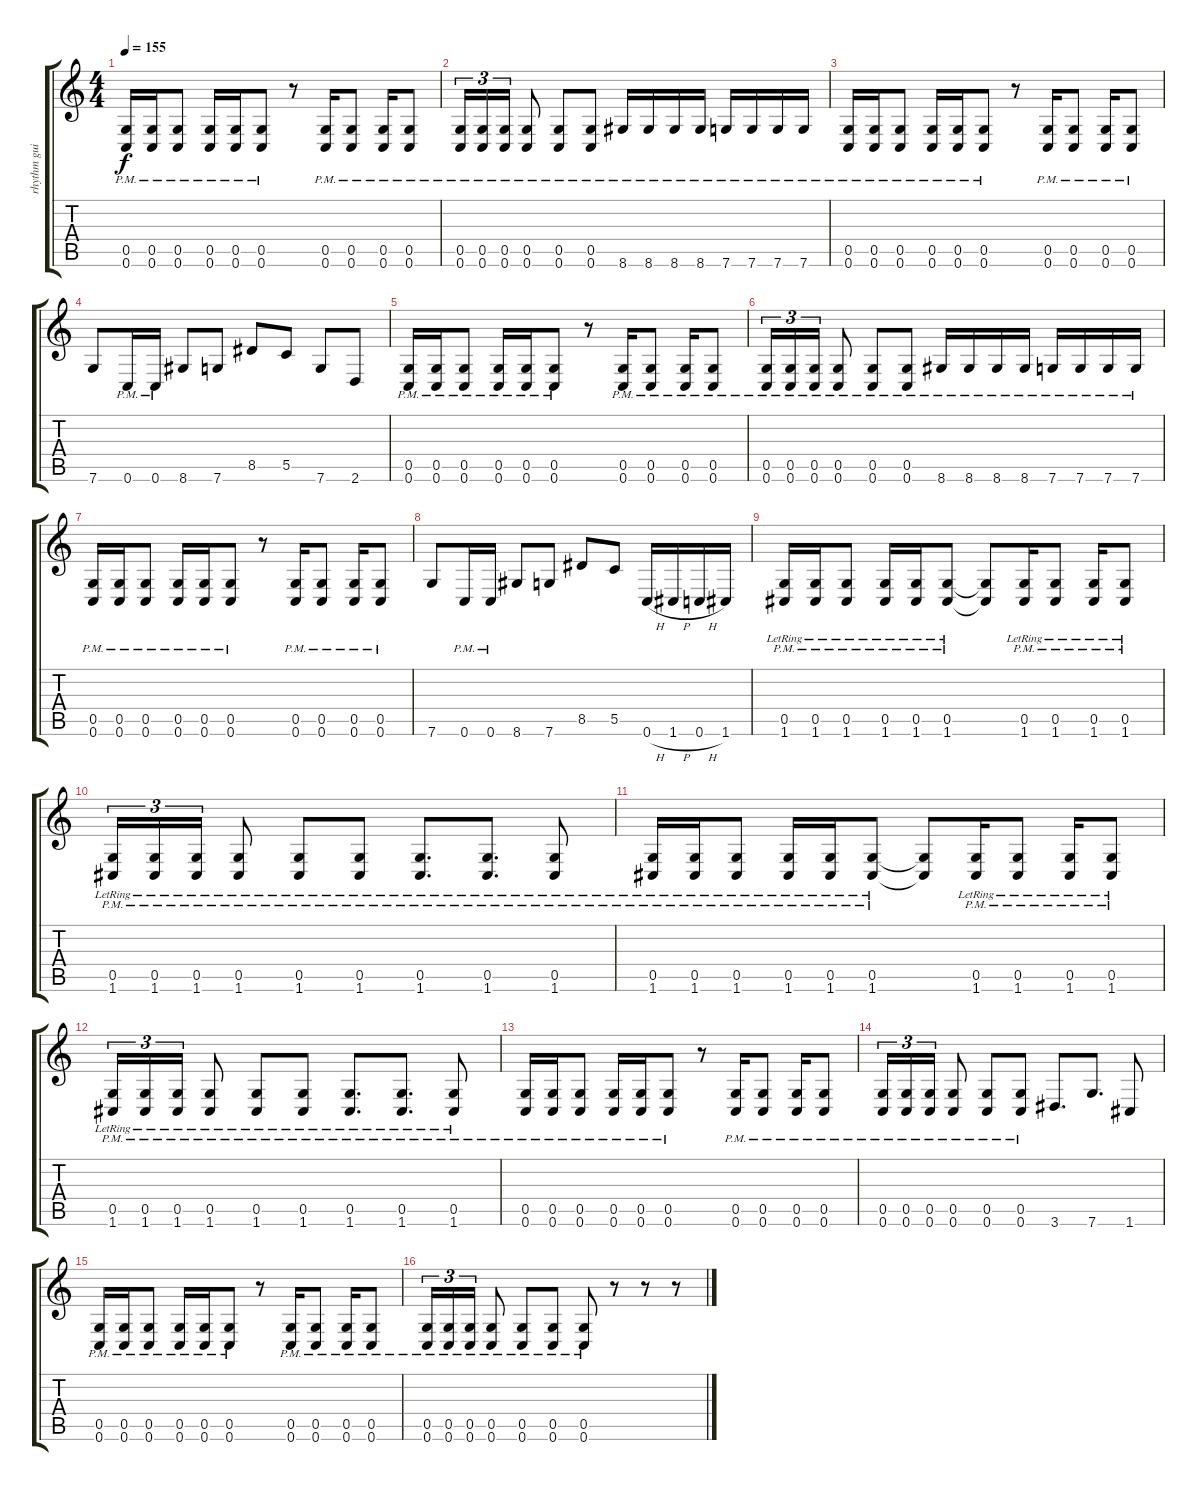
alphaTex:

\track ("rhythm guitar" "rhythm gui") {instrument distortionguitar}
\staff {score tabs}
\tuning (D4 A3 F3 C3 G2 C2) {hide}
\ts (4 4)
\tempo 155
\clef g2
\ks c
(0.5{pm} 0.6{pm}).16{dy f} (0.5{pm} 0.6{pm}).16 (0.5{pm} 0.6{pm}).8 (0.5{pm} 0.6{pm}).16 (0.5{pm} 0.6{pm}).16 (0.5{pm} 0.6{pm}).8 r.8 (0.5{pm} 0.6{pm}).16 (0.5{pm} 0.6{pm}).8 (0.5{pm} 0.6{pm}).16 (0.5{pm} 0.6{pm}).8 |
(0.5{pm} 0.6{pm}).16{tu (3 2)} (0.5{pm} 0.6{pm}).16{tu (3 2)} (0.5{pm} 0.6{pm}).16{tu (3 2)} (0.5{pm} 0.6{pm}).8 (0.5{pm} 0.6{pm}).8 (0.5{pm} 0.6{pm}).8 8.6{pm}.16 8.6{pm}.16 8.6{pm}.16 8.6{pm}.16 7.6{pm}.16 7.6{pm}.16 7.6{pm}.16 7.6{pm}.16 |
(0.5{pm} 0.6{pm}).16 (0.5{pm} 0.6{pm}).16 (0.5{pm} 0.6{pm}).8 (0.5{pm} 0.6{pm}).16 (0.5{pm} 0.6{pm}).16 (0.5{pm} 0.6{pm}).8 r.8 (0.5{pm} 0.6{pm}).16 (0.5{pm} 0.6{pm}).8 (0.5{pm} 0.6{pm}).16 (0.5{pm} 0.6{pm}).8 |
7.6.8 0.6{pm}.16 0.6{pm}.16 8.6.8 7.6.8 8.5.8 5.5.8 7.6.8 2.6.8 |
(0.5{pm} 0.6{pm}).16 (0.5{pm} 0.6{pm}).16 (0.5{pm} 0.6{pm}).8 (0.5{pm} 0.6{pm}).16 (0.5{pm} 0.6{pm}).16 (0.5{pm} 0.6{pm}).8 r.8 (0.5{pm} 0.6{pm}).16 (0.5{pm} 0.6{pm}).8 (0.5{pm} 0.6{pm}).16 (0.5{pm} 0.6{pm}).8 |
(0.5{pm} 0.6{pm}).16{tu (3 2)} (0.5{pm} 0.6{pm}).16{tu (3 2)} (0.5{pm} 0.6{pm}).16{tu (3 2)} (0.5{pm} 0.6{pm}).8 (0.5{pm} 0.6{pm}).8 (0.5{pm} 0.6{pm}).8 8.6{pm}.16 8.6{pm}.16 8.6{pm}.16 8.6{pm}.16 7.6{pm}.16 7.6{pm}.16 7.6{pm}.16 7.6{pm}.16 |
(0.5{pm} 0.6{pm}).16 (0.5{pm} 0.6{pm}).16 (0.5{pm} 0.6{pm}).8 (0.5{pm} 0.6{pm}).16 (0.5{pm} 0.6{pm}).16 (0.5{pm} 0.6{pm}).8 r.8 (0.5{pm} 0.6{pm}).16 (0.5{pm} 0.6{pm}).8 (0.5{pm} 0.6{pm}).16 (0.5{pm} 0.6{pm}).8 |
7.6.8 0.6{pm}.16 0.6{pm}.16 8.6.8 7.6.8 8.5.8 5.5.8 0.6{h}.16 1.6{h}.16 0.6{h}.16 1.6.16 |
(0.5{pm lr} 1.6{pm lr}).16 (0.5{pm lr} 1.6{pm lr}).16 (0.5{pm lr} 1.6{pm lr}).8 (0.5{pm lr} 1.6{pm lr}).16 (0.5{pm lr} 1.6{pm lr}).16 (0.5{pm lr} 1.6{pm lr}).8 (0.5{t} 1.6{t}).8 (0.5{pm lr} 1.6{pm lr}).16 (0.5{pm lr} 1.6{pm lr}).8 (0.5{pm lr} 1.6{pm lr}).16 (0.5{pm lr} 1.6{pm lr}).8 |
(0.5{pm lr} 1.6{pm lr}).16{tu (3 2)} (0.5{pm lr} 1.6{pm lr}).16{tu (3 2)} (0.5{pm lr} 1.6{pm lr}).16{tu (3 2)} (0.5{pm lr} 1.6{pm lr}).8 (0.5{pm lr} 1.6{pm lr}).8 (0.5{pm lr} 1.6{pm lr}).8 (0.5{pm lr} 1.6{pm lr}).8{d} (0.5{pm lr} 1.6{pm lr}).8{d} (0.5{pm lr} 1.6{pm lr}).8 |
(0.5{pm lr} 1.6{pm lr}).16 (0.5{pm lr} 1.6{pm lr}).16 (0.5{pm lr} 1.6{pm lr}).8 (0.5{pm lr} 1.6{pm lr}).16 (0.5{pm lr} 1.6{pm lr}).16 (0.5{pm lr} 1.6{pm lr}).8 (0.5{t} 1.6{t}).8 (0.5{pm lr} 1.6{pm lr}).16 (0.5{pm lr} 1.6{pm lr}).8 (0.5{pm lr} 1.6{pm lr}).16 (0.5{pm lr} 1.6{pm lr}).8 |
(0.5{pm lr} 1.6{pm lr}).16{tu (3 2)} (0.5{pm lr} 1.6{pm lr}).16{tu (3 2)} (0.5{pm lr} 1.6{pm lr}).16{tu (3 2)} (0.5{pm lr} 1.6{pm lr}).8 (0.5{pm lr} 1.6{pm lr}).8 (0.5{pm lr} 1.6{pm lr}).8 (0.5{pm lr} 1.6{pm lr}).8{d} (0.5{pm lr} 1.6{pm lr}).8{d} (0.5{pm lr} 1.6{pm lr}).8 |
(0.5{pm} 0.6{pm}).16 (0.5{pm} 0.6{pm}).16 (0.5{pm} 0.6{pm}).8 (0.5{pm} 0.6{pm}).16 (0.5{pm} 0.6{pm}).16 (0.5{pm} 0.6{pm}).8 r.8 (0.5{pm} 0.6{pm}).16 (0.5{pm} 0.6{pm}).8 (0.5{pm} 0.6{pm}).16 (0.5{pm} 0.6{pm}).8 |
(0.5{pm} 0.6{pm}).16{tu (3 2)} (0.5{pm} 0.6{pm}).16{tu (3 2)} (0.5{pm} 0.6{pm}).16{tu (3 2)} (0.5{pm} 0.6{pm}).8 (0.5{pm} 0.6{pm}).8 (0.5{pm} 0.6{pm}).8 3.6.8{d} 7.6.8{d} 1.6.8 |
(0.5{pm} 0.6{pm}).16 (0.5{pm} 0.6{pm}).16 (0.5{pm} 0.6{pm}).8 (0.5{pm} 0.6{pm}).16 (0.5{pm} 0.6{pm}).16 (0.5{pm} 0.6{pm}).8 r.8 (0.5{pm} 0.6{pm}).16 (0.5{pm} 0.6{pm}).8 (0.5{pm} 0.6{pm}).16 (0.5{pm} 0.6{pm}).8 |
(0.5{pm} 0.6{pm}).16{tu (3 2)} (0.5{pm} 0.6{pm}).16{tu (3 2)} (0.5{pm} 0.6{pm}).16{tu (3 2)} (0.5{pm} 0.6{pm}).8 (0.5{pm} 0.6{pm}).8 (0.5{pm} 0.6{pm}).8 (0.5{pm} 0.6{pm}).8 r.8 r.8 r.8
